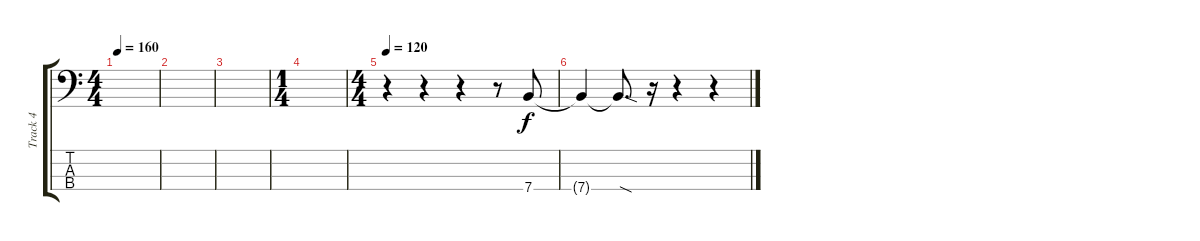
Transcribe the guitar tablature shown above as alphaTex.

\track ("Track 4" "Track 4") {instrument electricbassfinger}
\staff {score tabs}
\tuning (G2 D2 A1 E1) {hide}
\ts (4 4)
\tempo 160
\clef f4
\ks c
|
|
|
\ts (1 4)
|
\ts (4 4)
\tempo 120
r.4 r.4 r.4 r.8 7.4.8 |
7.4{t}.4 7.4{sod t}.8{d} r.16 r.4 r.4
